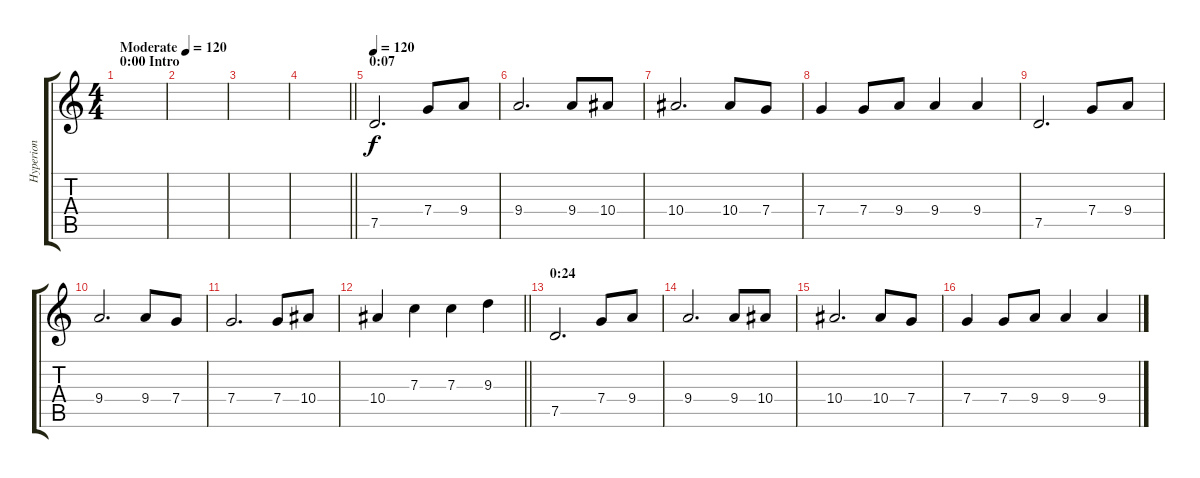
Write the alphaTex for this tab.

\track ("Hyperion" "Hyperion") {instrument distortionguitar}
\staff {score tabs}
\tuning (D4 A3 F3 C3 G2 D2) {hide}
\ts (4 4)
\section ("" "0:00 Intro")
\tempo (120 "Moderate")
\clef g2
\ks c
|
|
|
\barLineRight lightlight
|
\section ("" "0:07")
\tempo 120
7.5.2{d} 7.4.8 9.4.8 |
9.4.2{d} 9.4.8 10.4.8 |
10.4.2{d} 10.4.8 7.4.8 |
7.4.4 7.4.8 9.4.8 9.4.4 9.4.4 |
7.5.2{d} 7.4.8 9.4.8 |
9.4.2{d} 9.4.8 7.4.8 |
7.4.2{d} 7.4.8 10.4.8 |
\barLineRight lightlight
10.4.4 7.3.4 7.3.4 9.3.4 |
\section ("" "0:24")
7.5.2{d} 7.4.8 9.4.8 |
9.4.2{d} 9.4.8 10.4.8 |
10.4.2{d} 10.4.8 7.4.8 |
7.4.4 7.4.8 9.4.8 9.4.4 9.4.4
